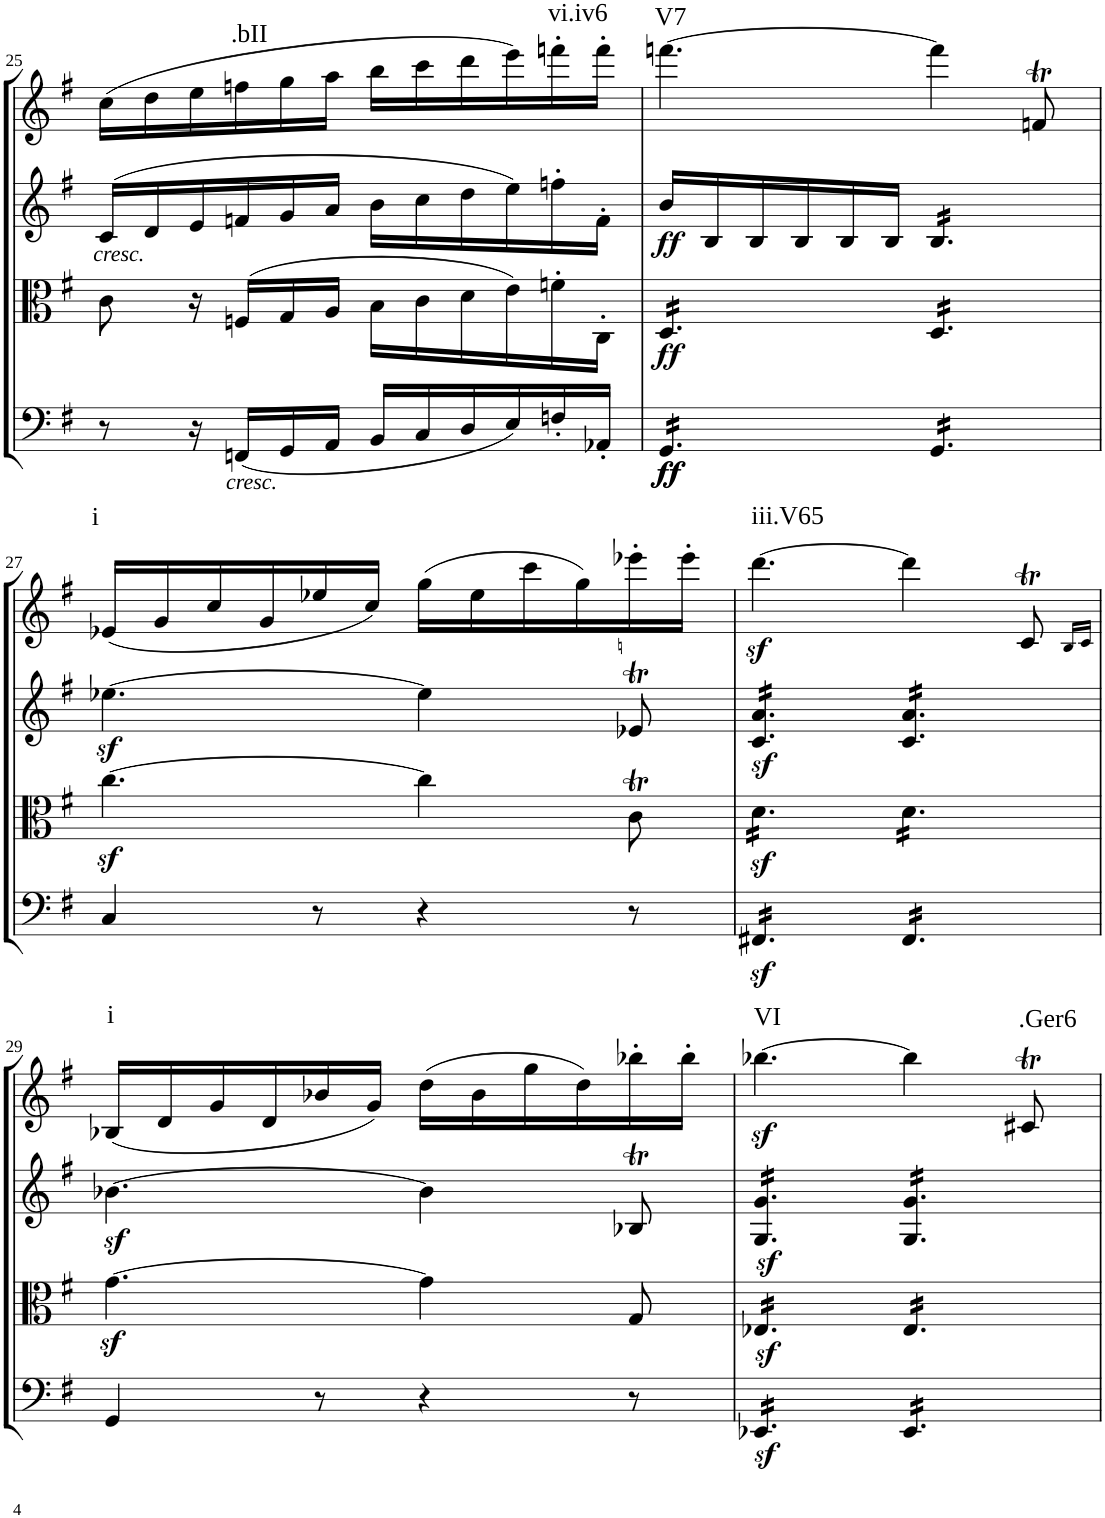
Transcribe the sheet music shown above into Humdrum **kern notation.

**kern	**dynam	**kern	**dynam	**kern	**dynam	**kern	**dynam	**harte
*part4	*part4	*part3	*part3	*part2	*part2	*part1	*part1	*part1
*staff4	*staff4	*staff3	*staff3	*staff2	*staff2	*staff1	*staff1	*
*I"Violoncello.	*	*I"Viola	*	*I"Violin II.	*	*I"Violin I.	*	*
*I'Vc	*	*I'Vla	*	*I'Vln	*	*I'Vln	*	*
!!LO:PB:g=z
*clefF4	*	*clefC3	*	*clefG2	*	*clefG2	*	*
*k[f#]	*	*k[f#]	*	*k[f#]	*	*k[f#]	*	*
*M6/8	*	*M6/8	*	*M6/8	*	*M6/8	*	*
=25	=25	=25	=25	=25	=25	=25	=25	=25
!	!	!	!	!LO:TX:b:i:t=cresc.	!	!	!	!
8r	.	8c\	.	(16c/LL	.	(16cc\LL	.	.
.	.	.	.	16d/	.	16dd\	.	.
16r	.	16r	.	16e/	.	16ee\	.	.
!LO:TX:b:i:t=cresc.	!	!	!	!	!	!	!	!LO:H:kt=.bII
(16FFn/LL	.	(16Fn/LL	.	16fn/	.	16ffn\	.	N
16GG/	.	16G/	.	16g/	.	16gg\	.	.
16AA/JJ	.	16A/JJ	.	16a/JJ	.	16aa\JJ	.	.
16BB/LL	.	16B\LL	.	16b\LL	.	16bb\LL	.	.
16C/	.	16c\	.	16cc\	.	16ccc\	.	.
16D/	.	16d\	.	16dd\	.	16ddd\	.	.
16E/)	.	16e\)	.	16ee\)	.	16eee\)	.	.
!	!	!	!	!	!	!	!	!LO:H:kt=vi.iv6
16Fn'/	.	16fn'\	.	16ffn'\	.	16fffn'\	.	N
16AA-X'/JJ	.	16C'\JJ	.	16f'\JJ	.	16fff'\JJ	.	.
=26	=26	=26	=26	=26	=26	=26	=26	=26
!	!LO:DY:b	!	!	!	!	!	!	!
!	!LO:DY:n=1:b	!	!LO:DY:b	!	!LO:DY:b	!	!	!LO:H:kt=V7
*tremolo	*	*	*	*	*	*	*	*
*	*	*tremolo	*	*	*	*	*	*
16GG/LL	ff ff	16D/LL	ff	16b/LL	ff	[4.fffn\	.	N
16GG/	.	16D/	.	16B/	.	.	.	.
16GG/	.	16D/	.	16B/	.	.	.	.
16GG/	.	16D/	.	16B/	.	.	.	.
16GG/	.	16D/	.	16B/	.	.	.	.
16GG/JJ	.	16D/JJ	.	16B/JJ	.	.	.	.
*	*	*	*	*tremolo	*	*	*	*
16GG/LL	.	16D/LL	.	16B/LL	.	4fff\]	.	.
16GG/	.	16D/	.	16B/	.	.	.	.
16GG/	.	16D/	.	16B/	.	.	.	.
16GG/	.	16D/	.	16B/	.	.	.	.
16GG/	.	16D/	.	16B/	.	8fnT/	.	.
16GG/JJ	.	16D/JJ	.	16B/JJ	.	.	.	.
*	*	*	*	*Xtremolo	*	*	*	*
*	*	*Xtremolo	*	*	*	*	*	*
*Xtremolo	*	*	*	*	*	*	*	*
!!LO:LB:g=z
=27	=27	=27	=27	=27	=27	=27	=27	=27
!	!	!	!	!	!	!	!	!LO:H:kt=i
4C/	.	[4.ccz<\	.	[4.ee-Xz<\	.	(16e-X/LL	.	N
.	.	.	.	.	.	16g/	.	.
.	.	.	.	.	.	16cc/	.	.
.	.	.	.	.	.	16g/	.	.
8r	.	.	.	.	.	16ee-X/	.	.
.	.	.	.	.	.	16cc/JJ)	.	.
4r	.	4cc\]	.	4ee-\]	.	(16gg\LL	.	.
.	.	.	.	.	.	16ee-\	.	.
.	.	.	.	.	.	16ccc\	.	.
.	.	.	.	.	.	16gg\)	.	.
8r	.	8cT\	.	8e-XT/	.	16eee-X'\	.	.
.	.	.	.	.	.	16eee-'\JJ	.	.
=28	=28	=28	=28	=28	=28	=28	=28	=28
!	!	!	!	!	!	!	!LO:DY:b	!LO:H:kt=iii.V65
*tremolo	*	*	*	*	*	*	*	*
*	*	*tremolo	*	*	*	*	*	*
*	*	*	*	*tremolo	*	*	*	*
16FF#Xz</LL	.	16dz<\LL	.	16c/z< 16a/z<LL	.	[4.ddd\	sf	N
16FF#Xz</	.	16dz<\	.	16c/z< 16a/z<	.	.	.	.
16FF#Xz</	.	16dz<\	.	16c/z< 16a/z<	.	.	.	.
16FF#Xz</	.	16dz<\	.	16c/z< 16a/z<	.	.	.	.
16FF#Xz</	.	16dz<\	.	16c/z< 16a/z<	.	.	.	.
16FF#Xz</JJ	.	16dz<\JJ	.	16c/z< 16a/z<JJ	.	.	.	.
16FF#/LL	.	16d\LL	.	16c/ 16a/LL	.	4ddd\]	.	.
16FF#/	.	16d\	.	16c/ 16a/	.	.	.	.
16FF#/	.	16d\	.	16c/ 16a/	.	.	.	.
16FF#/	.	16d\	.	16c/ 16a/	.	.	.	.
16FF#/	.	16d\	.	16c/ 16a/	.	8cT/	.	.
16FF#/JJ	.	16d\JJ	.	16c/ 16a/JJ	.	.	.	.
*	*	*	*	*Xtremolo	*	*	*	*
*	*	*Xtremolo	*	*	*	*	*	*
*Xtremolo	*	*	*	*	*	*	*	*
.	.	.	.	.	.	16qB/LL	.	.
.	.	.	.	.	.	16qc/JJ	.	.
!!LO:LB:g=z
=29	=29	=29	=29	=29	=29	=29	=29	=29
!	!	!	!	!	!	!	!	!LO:H:kt=i
4GG/	.	[4.gz<\	.	[4.b-Xz<\	.	(16B-X/LL	.	N
.	.	.	.	.	.	16d/	.	.
.	.	.	.	.	.	16g/	.	.
.	.	.	.	.	.	16d/	.	.
8r	.	.	.	.	.	16b-X/	.	.
.	.	.	.	.	.	16g/JJ)	.	.
4r	.	4g\]	.	4b-\]	.	(16dd\LL	.	.
.	.	.	.	.	.	16b-\	.	.
.	.	.	.	.	.	16gg\	.	.
.	.	.	.	.	.	16dd\)	.	.
8r	.	8G/	.	8B-XT/	.	16bb-X'\	.	.
.	.	.	.	.	.	16bb-'\JJ	.	.
=30	=30	=30	=30	=30	=30	=30	=30	=30
!	!	!	!	!	!	!	!LO:DY:b	!LO:H:kt=VI
*tremolo	*	*	*	*	*	*	*	*
*	*	*tremolo	*	*	*	*	*	*
*	*	*	*	*tremolo	*	*	*	*
16EE-Xz</LL	.	16E-Xz</LL	.	16G/z< 16g/z<LL	.	[4.bb-X\	sf	N
16EE-Xz</	.	16E-Xz</	.	16G/z< 16g/z<	.	.	.	.
16EE-Xz</	.	16E-Xz</	.	16G/z< 16g/z<	.	.	.	.
16EE-Xz</	.	16E-Xz</	.	16G/z< 16g/z<	.	.	.	.
16EE-Xz</	.	16E-Xz</	.	16G/z< 16g/z<	.	.	.	.
16EE-Xz</JJ	.	16E-Xz</JJ	.	16G/z< 16g/z<JJ	.	.	.	.
16EE-/LL	.	16E-/LL	.	16G/ 16g/LL	.	4bb-\]	.	.
16EE-/	.	16E-/	.	16G/ 16g/	.	.	.	.
16EE-/	.	16E-/	.	16G/ 16g/	.	.	.	.
16EE-/	.	16E-/	.	16G/ 16g/	.	.	.	.
!	!	!	!	!	!	!	!	!LO:H:kt=.Ger6
16EE-/	.	16E-/	.	16G/ 16g/	.	8c#Xt/	.	N
16EE-/JJ	.	16E-/JJ	.	16G/ 16g/JJ	.	.	.	.
*	*	*	*	*Xtremolo	*	*	*	*
*	*	*Xtremolo	*	*	*	*	*	*
*Xtremolo	*	*	*	*	*	*	*	*
=	=	=	=	=	=	=	=	=
*-	*-	*-	*-	*-	*-	*-	*-	*-
